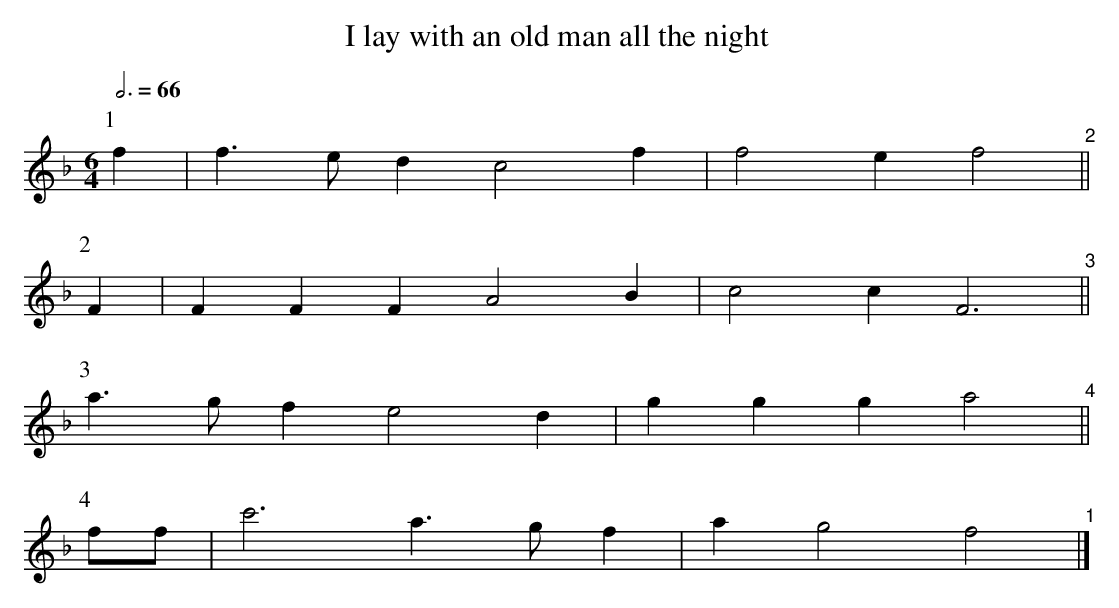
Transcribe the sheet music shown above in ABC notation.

X:1
T:I lay with an old man all the night
M:6/4
L:1/4
Q:3/4=66
K:F
[P:1] f   |f>ed c2f |f2e f2"^2"||
[P:2] F   |FFF  A2B |c2c F3"^3"||
[P:3]      a>gf e2d |ggg a2"^4"||
[P:4] f/f/|c'3  a>gf|ag2 f2"^1"|]
